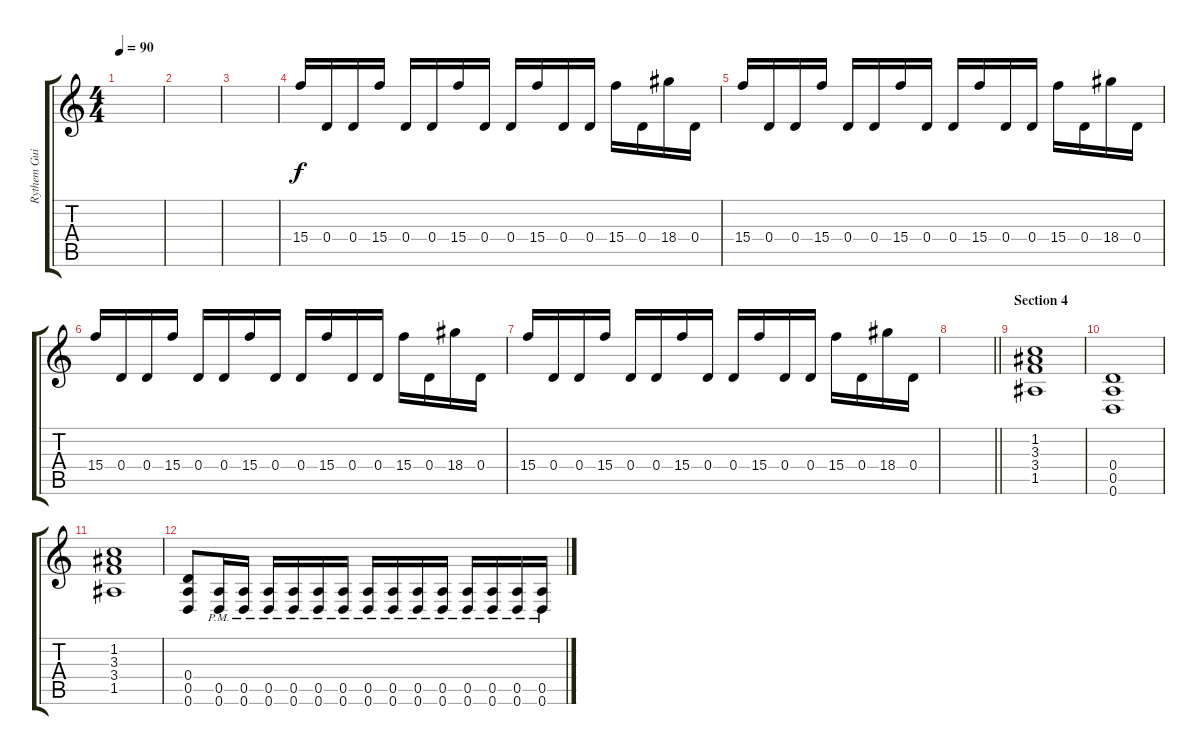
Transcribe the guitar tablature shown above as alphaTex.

\track ("Rythem Guitars" "Rythem Gui") {instrument distortionguitar}
\staff {score tabs}
\tuning (E4 B3 G3 D3 A2 D2) {hide}
\ts (4 4)
\tempo 90
\clef g2
\ks c
|
|
|
15.4.16 0.4.16 0.4.16 15.4.16 0.4.16 0.4.16 15.4.16 0.4.16 0.4.16 15.4.16 0.4.16 0.4.16 15.4.16 0.4.16 18.4.16 0.4.16 |
15.4.16 0.4.16 0.4.16 15.4.16 0.4.16 0.4.16 15.4.16 0.4.16 0.4.16 15.4.16 0.4.16 0.4.16 15.4.16 0.4.16 18.4.16 0.4.16 |
15.4.16 0.4.16 0.4.16 15.4.16 0.4.16 0.4.16 15.4.16 0.4.16 0.4.16 15.4.16 0.4.16 0.4.16 15.4.16 0.4.16 18.4.16 0.4.16 |
15.4.16 0.4.16 0.4.16 15.4.16 0.4.16 0.4.16 15.4.16 0.4.16 0.4.16 15.4.16 0.4.16 0.4.16 15.4.16 0.4.16 18.4.16 0.4.16 |
\barLineRight lightlight
|
\section ("" "Section 4")
(1.2 3.3 3.4 1.5).1 |
(0.4 0.5 0.6).1 |
(1.2 3.3 3.4 1.5).1 |
(0.4 0.5 0.6).8 (0.5{pm} 0.6{pm}).16 (0.5{pm} 0.6{pm}).16 (0.5{pm} 0.6{pm}).16 (0.5{pm} 0.6{pm}).16 (0.5{pm} 0.6{pm}).16 (0.5{pm} 0.6{pm}).16 (0.5{pm} 0.6{pm}).16 (0.5{pm} 0.6{pm}).16 (0.5{pm} 0.6{pm}).16 (0.5{pm} 0.6{pm}).16 (0.5{pm} 0.6{pm}).16 (0.5{pm} 0.6{pm}).16 (0.5{pm} 0.6{pm}).16 (0.5{pm} 0.6{pm}).16
